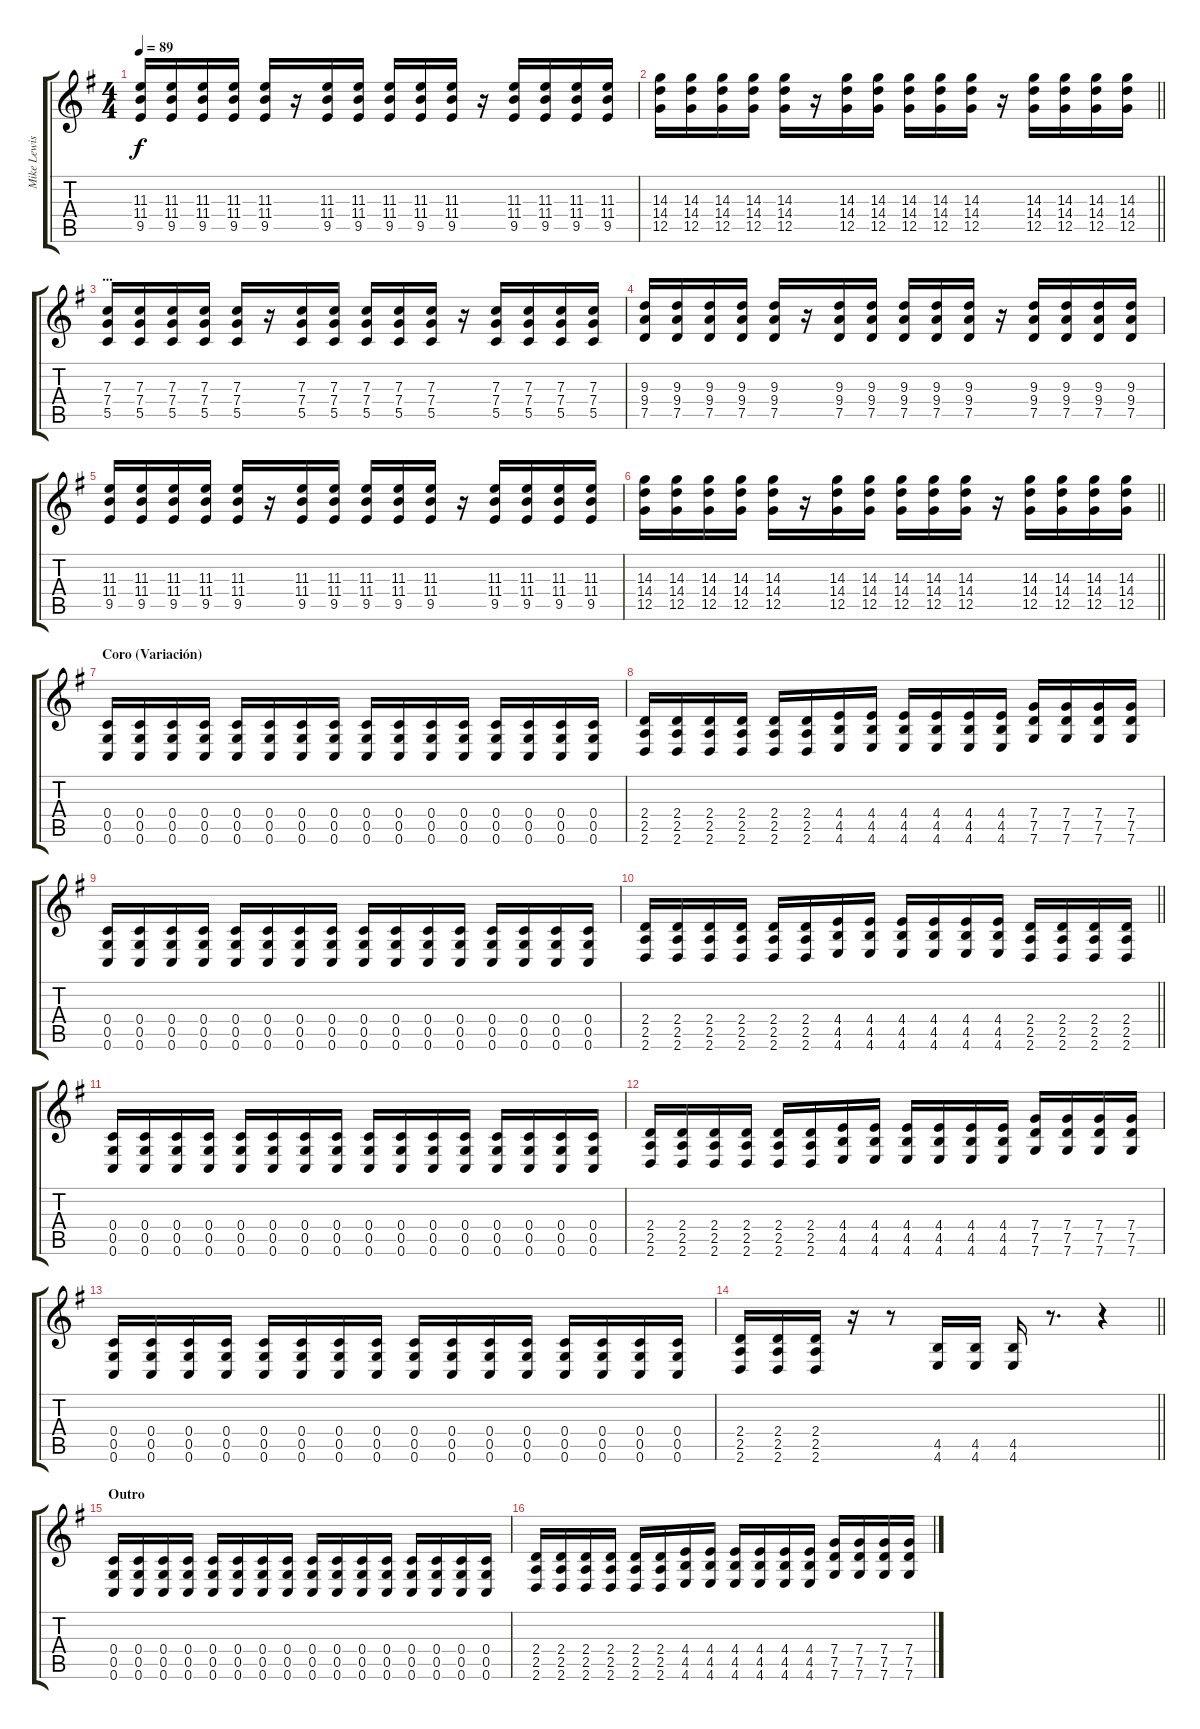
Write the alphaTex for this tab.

\track ("Mike Lewis (Guitarra)" "Mike Lewis") {instrument distortionguitar}
\staff {score tabs}
\tuning (D4 A3 F3 C3 G2 C2) {hide}
\ts (4 4)
\tempo 89
\clef g2
\ks g
(11.3 11.4 9.5).16{dy f} (11.3 11.4 9.5).16 (11.3 11.4 9.5).16 (11.3 11.4 9.5).16 (11.3 11.4 9.5).16 r.16 (11.3 11.4 9.5).16 (11.3 11.4 9.5).16 (11.3 11.4 9.5).16 (11.3 11.4 9.5).16 (11.3 11.4 9.5).16 r.16 (11.3 11.4 9.5).16 (11.3 11.4 9.5).16 (11.3 11.4 9.5).16 (11.3 11.4 9.5).16 |
\barLineRight lightlight
(14.3 14.4 12.5).16 (14.3 14.4 12.5).16 (14.3 14.4 12.5).16 (14.3 14.4 12.5).16 (14.3 14.4 12.5).16 r.16 (14.3 14.4 12.5).16 (14.3 14.4 12.5).16 (14.3 14.4 12.5).16 (14.3 14.4 12.5).16 (14.3 14.4 12.5).16 r.16 (14.3 14.4 12.5).16 (14.3 14.4 12.5).16 (14.3 14.4 12.5).16 (14.3 14.4 12.5).16 |
\section ("" "...")
(7.3 7.4 5.5).16 (7.3 7.4 5.5).16 (7.3 7.4 5.5).16 (7.3 7.4 5.5).16 (7.3 7.4 5.5).16 r.16 (7.3 7.4 5.5).16 (7.3 7.4 5.5).16 (7.3 7.4 5.5).16 (7.3 7.4 5.5).16 (7.3 7.4 5.5).16 r.16 (7.3 7.4 5.5).16 (7.3 7.4 5.5).16 (7.3 7.4 5.5).16 (7.3 7.4 5.5).16 |
(9.3 9.4 7.5).16 (9.3 9.4 7.5).16 (9.3 9.4 7.5).16 (9.3 9.4 7.5).16 (9.3 9.4 7.5).16 r.16 (9.3 9.4 7.5).16 (9.3 9.4 7.5).16 (9.3 9.4 7.5).16 (9.3 9.4 7.5).16 (9.3 9.4 7.5).16 r.16 (9.3 9.4 7.5).16 (9.3 9.4 7.5).16 (9.3 9.4 7.5).16 (9.3 9.4 7.5).16 |
(11.3 11.4 9.5).16 (11.3 11.4 9.5).16 (11.3 11.4 9.5).16 (11.3 11.4 9.5).16 (11.3 11.4 9.5).16 r.16 (11.3 11.4 9.5).16 (11.3 11.4 9.5).16 (11.3 11.4 9.5).16 (11.3 11.4 9.5).16 (11.3 11.4 9.5).16 r.16 (11.3 11.4 9.5).16 (11.3 11.4 9.5).16 (11.3 11.4 9.5).16 (11.3 11.4 9.5).16 |
\barLineRight lightlight
(14.3 14.4 12.5).16 (14.3 14.4 12.5).16 (14.3 14.4 12.5).16 (14.3 14.4 12.5).16 (14.3 14.4 12.5).16 r.16 (14.3 14.4 12.5).16 (14.3 14.4 12.5).16 (14.3 14.4 12.5).16 (14.3 14.4 12.5).16 (14.3 14.4 12.5).16 r.16 (14.3 14.4 12.5).16 (14.3 14.4 12.5).16 (14.3 14.4 12.5).16 (14.3 14.4 12.5).16 |
\section ("" "Coro (Variación)")
(0.4 0.5 0.6).16 (0.4 0.5 0.6).16 (0.4 0.5 0.6).16 (0.4 0.5 0.6).16 (0.4 0.5 0.6).16 (0.4 0.5 0.6).16 (0.4 0.5 0.6).16 (0.4 0.5 0.6).16 (0.4 0.5 0.6).16 (0.4 0.5 0.6).16 (0.4 0.5 0.6).16 (0.4 0.5 0.6).16 (0.4 0.5 0.6).16 (0.4 0.5 0.6).16 (0.4 0.5 0.6).16 (0.4 0.5 0.6).16 |
(2.4 2.5 2.6).16 (2.4 2.5 2.6).16 (2.4 2.5 2.6).16 (2.4 2.5 2.6).16 (2.4 2.5 2.6).16 (2.4 2.5 2.6).16 (4.4 4.5 4.6).16 (4.4 4.5 4.6).16 (4.4 4.5 4.6).16 (4.4 4.5 4.6).16 (4.4 4.5 4.6).16 (4.4 4.5 4.6).16 (7.4 7.5 7.6).16 (7.4 7.5 7.6).16 (7.4 7.5 7.6).16 (7.4 7.5 7.6).16 |
(0.4 0.5 0.6).16 (0.4 0.5 0.6).16 (0.4 0.5 0.6).16 (0.4 0.5 0.6).16 (0.4 0.5 0.6).16 (0.4 0.5 0.6).16 (0.4 0.5 0.6).16 (0.4 0.5 0.6).16 (0.4 0.5 0.6).16 (0.4 0.5 0.6).16 (0.4 0.5 0.6).16 (0.4 0.5 0.6).16 (0.4 0.5 0.6).16 (0.4 0.5 0.6).16 (0.4 0.5 0.6).16 (0.4 0.5 0.6).16 |
\barLineRight lightlight
(2.4 2.5 2.6).16 (2.4 2.5 2.6).16 (2.4 2.5 2.6).16 (2.4 2.5 2.6).16 (2.4 2.5 2.6).16 (2.4 2.5 2.6).16 (4.4 4.5 4.6).16 (4.4 4.5 4.6).16 (4.4 4.5 4.6).16 (4.4 4.5 4.6).16 (4.4 4.5 4.6).16 (4.4 4.5 4.6).16 (2.4 2.5 2.6).16 (2.4 2.5 2.6).16 (2.4 2.5 2.6).16 (2.4 2.5 2.6).16 |
(0.4 0.5 0.6).16 (0.4 0.5 0.6).16 (0.4 0.5 0.6).16 (0.4 0.5 0.6).16 (0.4 0.5 0.6).16 (0.4 0.5 0.6).16 (0.4 0.5 0.6).16 (0.4 0.5 0.6).16 (0.4 0.5 0.6).16 (0.4 0.5 0.6).16 (0.4 0.5 0.6).16 (0.4 0.5 0.6).16 (0.4 0.5 0.6).16 (0.4 0.5 0.6).16 (0.4 0.5 0.6).16 (0.4 0.5 0.6).16 |
(2.4 2.5 2.6).16 (2.4 2.5 2.6).16 (2.4 2.5 2.6).16 (2.4 2.5 2.6).16 (2.4 2.5 2.6).16 (2.4 2.5 2.6).16 (4.4 4.5 4.6).16 (4.4 4.5 4.6).16 (4.4 4.5 4.6).16 (4.4 4.5 4.6).16 (4.4 4.5 4.6).16 (4.4 4.5 4.6).16 (7.4 7.5 7.6).16 (7.4 7.5 7.6).16 (7.4 7.5 7.6).16 (7.4 7.5 7.6).16 |
(0.4 0.5 0.6).16 (0.4 0.5 0.6).16 (0.4 0.5 0.6).16 (0.4 0.5 0.6).16 (0.4 0.5 0.6).16 (0.4 0.5 0.6).16 (0.4 0.5 0.6).16 (0.4 0.5 0.6).16 (0.4 0.5 0.6).16 (0.4 0.5 0.6).16 (0.4 0.5 0.6).16 (0.4 0.5 0.6).16 (0.4 0.5 0.6).16 (0.4 0.5 0.6).16 (0.4 0.5 0.6).16 (0.4 0.5 0.6).16 |
\barLineRight lightlight
(2.4 2.5 2.6).16 (2.4 2.5 2.6).16 (2.4 2.5 2.6).16 r.16 r.8 (4.5 4.6).16 (4.5 4.6).16 (4.5 4.6).16 r.8{d} r.4 |
\section ("" "Outro")
(0.4 0.5 0.6).16 (0.4 0.5 0.6).16 (0.4 0.5 0.6).16 (0.4 0.5 0.6).16 (0.4 0.5 0.6).16 (0.4 0.5 0.6).16 (0.4 0.5 0.6).16 (0.4 0.5 0.6).16 (0.4 0.5 0.6).16 (0.4 0.5 0.6).16 (0.4 0.5 0.6).16 (0.4 0.5 0.6).16 (0.4 0.5 0.6).16 (0.4 0.5 0.6).16 (0.4 0.5 0.6).16 (0.4 0.5 0.6).16 |
(2.4 2.5 2.6).16 (2.4 2.5 2.6).16 (2.4 2.5 2.6).16 (2.4 2.5 2.6).16 (2.4 2.5 2.6).16 (2.4 2.5 2.6).16 (4.4 4.5 4.6).16 (4.4 4.5 4.6).16 (4.4 4.5 4.6).16 (4.4 4.5 4.6).16 (4.4 4.5 4.6).16 (4.4 4.5 4.6).16 (7.4 7.5 7.6).16 (7.4 7.5 7.6).16 (7.4 7.5 7.6).16 (7.4 7.5 7.6).16
